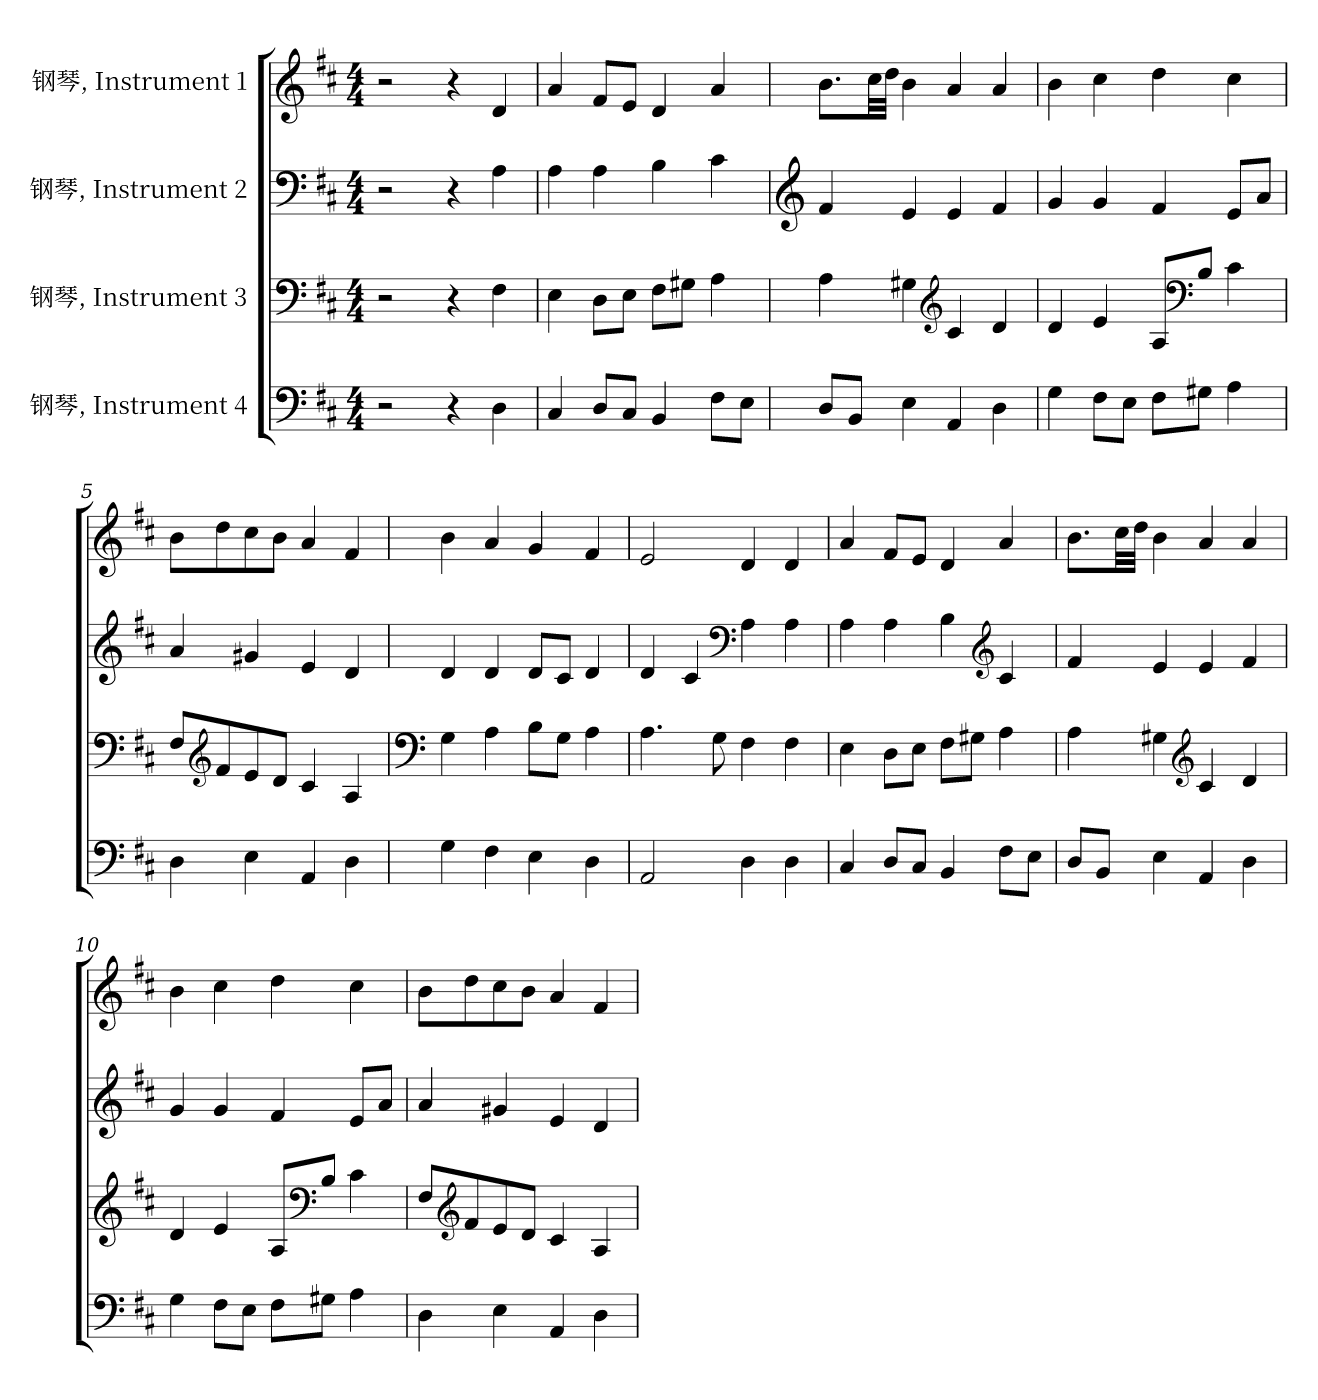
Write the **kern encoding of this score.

**kern	**kern	**kern	**kern
*part4	*part3	*part2	*part1
*staff4	*staff3	*staff2	*staff1
*I"钢琴, Instrument 4	*I"钢琴, Instrument 3	*I"钢琴, Instrument 2	*I"钢琴, Instrument 1
*clefF4	*clefF4	*clefF4	*clefG2
*k[f#c#]	*k[f#c#]	*k[f#c#]	*k[f#c#]
*M4/4	*M4/4	*M4/4	*M4/4
*MM96	*MM96	*MM96	*MM96
=1	=1	=1	=1
2r	2r	2r	2r
4r	4r	4r	4r
4D\	4F#\	4A\	4d/
=2	=2	=2	=2
4C#/	4E\	4A\	4a/
8D/L	8D\L	4A\	8f#/L
8C#/J	8E\J	.	8e/J
4BB/	8F#\L	4B\	4d/
.	8G#X\J	.	.
8F#\L	4A\	4c#\	4a/
8E\J	.	.	.
=3	=3	=3	=3
*	*	*clefG2	*
8D/L	4A\	4f#/	8.b\L
8BB/J	.	.	.
.	.	.	32cc#\LL
.	.	.	32dd\JJJ
4E\	4G#X\	4e/	4b\
*	*clefG2	*	*
4AA/	4c#/	4e/	4a/
4D\	4d/	4f#/	4a/
=4	=4	=4	=4
4G\	4d/	4g/	4b\
8F#\L	4e/	4g/	4cc#\
8E\J	.	.	.
8F#\L	8A/L	4f#/	4dd\
*	*clefF4	*	*
8G#X\J	8B/J	.	.
4A\	4c#\	8e/L	4cc#\
.	.	8a/J	.
!!LO:LB:g=z
=5	=5	=5	=5
4D\	8F#/L	4a/	8b\L
*	*clefG2	*	*
.	8f#/	.	8dd\
4E\	8e/	4g#X/	8cc#\
.	8d/J	.	8b\J
4AA/	4c#/	4e/	4a/
4D\	4A/	4d/	4f#/
=6	=6	=6	=6
*	*clefF4	*	*
4G\	4G\	4d/	4b\
4F#\	4A\	4d/	4a/
4E\	8B\L	8d/L	4g/
.	8G\J	8c#/J	.
4D\	4A\	4d/	4f#/
=7	=7	=7	=7
2AA/	4.A\	4d/	2e/
.	.	4c#/	.
.	8G\	.	.
*	*	*clefF4	*
4D\	4F#\	4A\	4d/
4D\	4F#\	4A\	4d/
=8	=8	=8	=8
4C#/	4E\	4A\	4a/
8D/L	8D\L	4A\	8f#/L
8C#/J	8E\J	.	8e/J
4BB/	8F#\L	4B\	4d/
.	8G#X\J	.	.
*	*	*clefG2	*
8F#\L	4A\	4c#/	4a/
8E\J	.	.	.
=9	=9	=9	=9
8D/L	4A\	4f#/	8.b\L
8BB/J	.	.	.
.	.	.	32cc#\LL
.	.	.	32dd\JJJ
4E\	4G#X\	4e/	4b\
*	*clefG2	*	*
4AA/	4c#/	4e/	4a/
4D\	4d/	4f#/	4a/
!!LO:LB:g=z
=10	=10	=10	=10
4G\	4d/	4g/	4b\
8F#\L	4e/	4g/	4cc#\
8E\J	.	.	.
8F#\L	8A/L	4f#/	4dd\
*	*clefF4	*	*
8G#X\J	8B/J	.	.
4A\	4c#\	8e/L	4cc#\
.	.	8a/J	.
=11	=11	=11	=11
4D\	8F#/L	4a/	8b\L
*	*clefG2	*	*
.	8f#/	.	8dd\
4E\	8e/	4g#X/	8cc#\
.	8d/J	.	8b\J
4AA/	4c#/	4e/	4a/
4D\	4A/	4d/	4f#/
=	=	=	=
*-	*-	*-	*-
